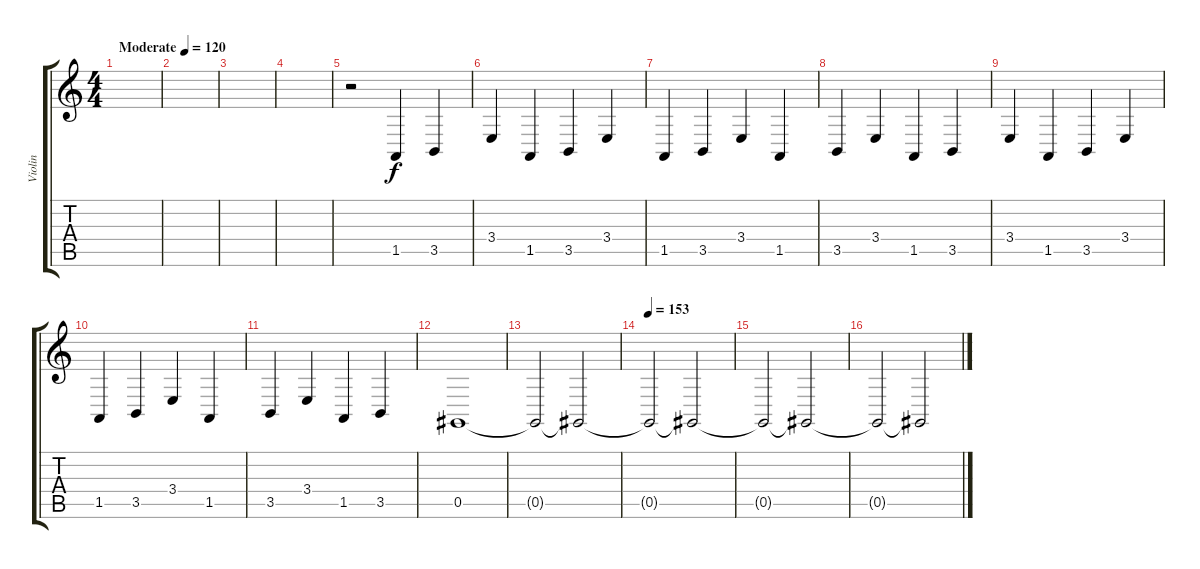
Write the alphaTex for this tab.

\track ("Violin" "Violin") {instrument violin}
\staff {score tabs}
\tuning (Eb4 Bb3 Gb3 Db3 Ab2 Eb2) {hide}
\ts (4 4)
\tempo (120 "Moderate")
\clef g2
\ks c
|
|
|
|
r.2 1.5.4 3.5.4 |
3.4.4 1.5.4 3.5.4 3.4.4 |
1.5.4 3.5.4 3.4.4 1.5.4 |
3.5.4 3.4.4 1.5.4 3.5.4 |
3.4.4 1.5.4 3.5.4 3.4.4 |
1.5.4 3.5.4 3.4.4 1.5.4 |
3.5.4 3.4.4 1.5.4 3.5.4 |
0.5.1 |
0.5{t}.2{volume 11} 0.5{t}.2{volume 9} |
\tempo 153
0.5{t}.2{volume 8} 0.5{t}.2{volume 7} |
0.5{t}.2{volume 6} 0.5{t}.2{volume 5} |
0.5{t}.2{volume 4} 0.5{t}.2{volume 3}
